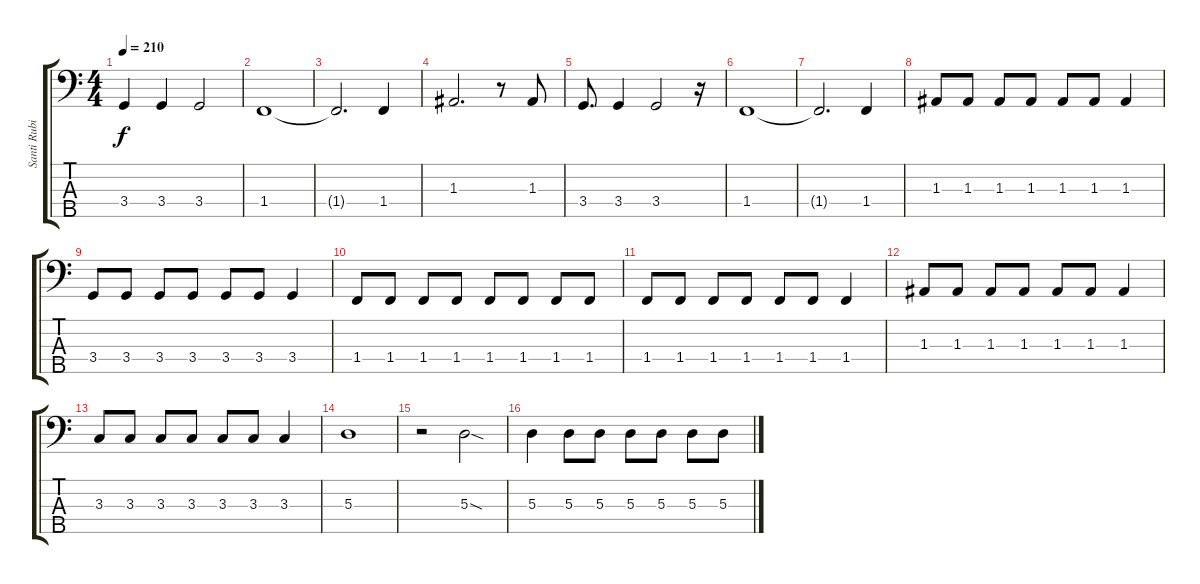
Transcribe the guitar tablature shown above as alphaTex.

\track ("Santi Rubio" "Santi Rubi") {solo instrument electricbassfinger}
\staff {score tabs}
\tuning (G2 D2 A1 E1 B0) {hide}
\ts (4 4)
\tempo 210
\clef f4
\ks c
3.4.4{dy f} 3.4.4 3.4.2 |
1.4.1 |
1.4{t}.2{d} 1.4.4 |
1.3.2{d} r.8 1.3.8 |
3.4.8{d} 3.4.4 3.4.2 r.16 |
1.4.1 |
1.4{t}.2{d} 1.4.4 |
1.3.8 1.3.8 1.3.8 1.3.8 1.3.8 1.3.8 1.3.4 |
3.4.8 3.4.8 3.4.8 3.4.8 3.4.8 3.4.8 3.4.4 |
1.4.8 1.4.8 1.4.8 1.4.8 1.4.8 1.4.8 1.4.8 1.4.8 |
1.4.8 1.4.8 1.4.8 1.4.8 1.4.8 1.4.8 1.4.4 |
1.3.8 1.3.8 1.3.8 1.3.8 1.3.8 1.3.8 1.3.4 |
3.3.8 3.3.8 3.3.8 3.3.8 3.3.8 3.3.8 3.3.4 |
5.3.1 |
r.2 5.3{sod}.2 |
5.3.4 5.3.8 5.3.8 5.3.8 5.3.8 5.3.8 5.3.8
